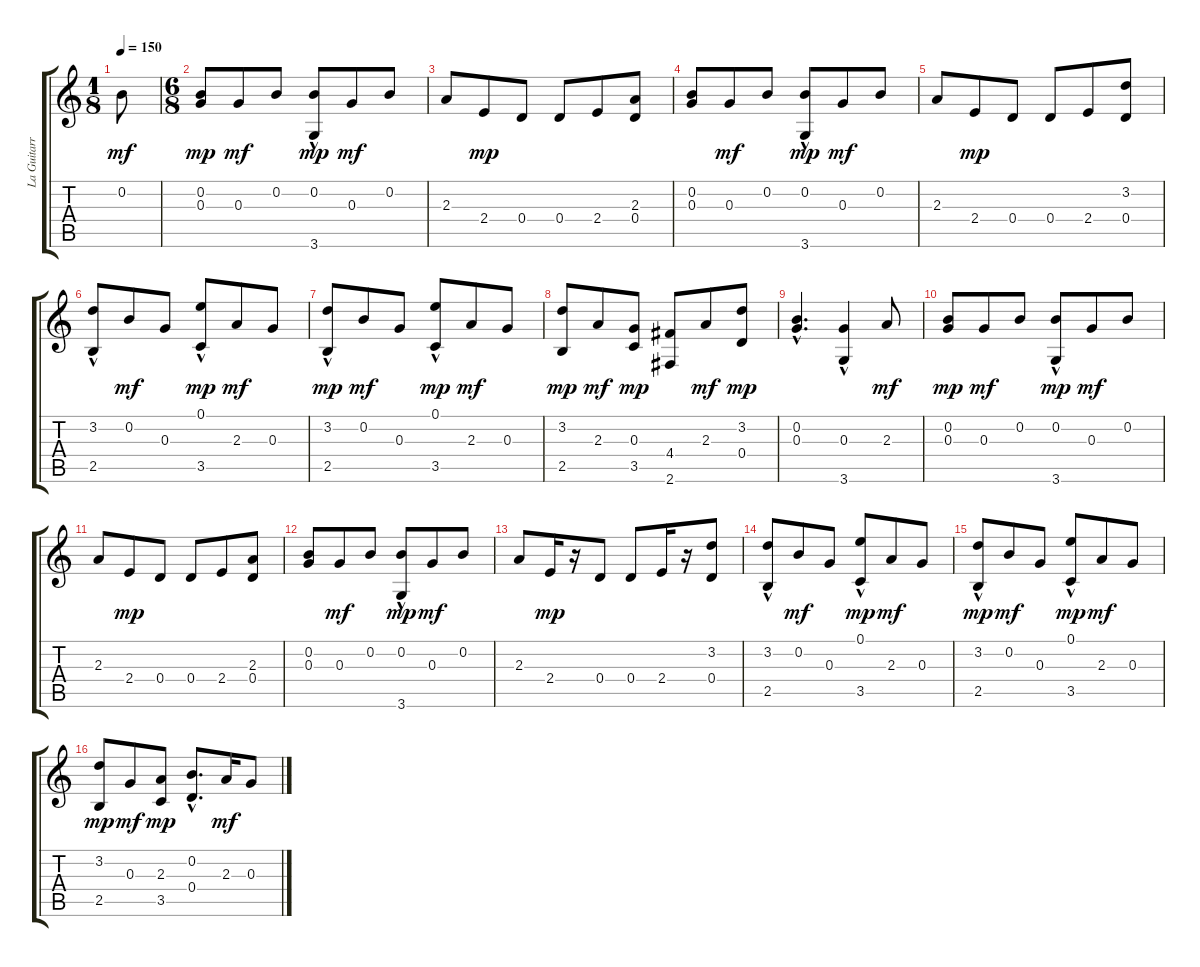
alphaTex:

\track ("La Guitarre by Louis C. Daquin" "La Guitarr") {instrument acousticguitarnylon}
\staff {score tabs}
\tuning (E4 B3 G3 D3 A2 E2) {hide}
\ts (1 8)
\tempo 150
\clef g2
\ks c
0.2.8{dy mf instrument acousticguitarnylon} |
\ts (6 8)
(0.2 0.3).8{dy mp} 0.3.8{dy mf} 0.2.8 (0.2 3.6{hac}).8{dy mp} 0.3.8{dy mf} 0.2.8 |
2.3.8 2.4.8{dy mp} 0.4.8 0.4.8 2.4.8 (2.3 0.4).8 |
(0.2 0.3).8 0.3.8{dy mf} 0.2.8 (0.2 3.6{hac}).8{dy mp} 0.3.8{dy mf} 0.2.8 |
2.3.8 2.4.8{dy mp} 0.4.8 0.4.8 2.4.8 (3.2 0.4).8 |
(3.2 2.5{hac}).8 0.2.8{dy mf} 0.3.8 (0.1 3.5{hac}).8{dy mp} 2.3.8{dy mf} 0.3.8 |
(3.2 2.5{hac}).8{dy mp} 0.2.8{dy mf} 0.3.8 (0.1 3.5{hac}).8{dy mp} 2.3.8{dy mf} 0.3.8 |
(3.2 2.5).8{dy mp} 2.3.8{dy mf} (0.3 3.5).8{dy mp} (4.4 2.6).8 2.3.8{dy mf} (3.2 0.4).8{dy mp} |
(0.2{hac} 0.3{hac}).4{d} (0.3 3.6{hac}).4 2.3.8{dy mf} |
(0.2 0.3).8{dy mp} 0.3.8{dy mf} 0.2.8 (0.2 3.6{hac}).8{dy mp} 0.3.8{dy mf} 0.2.8 |
2.3.8 2.4.8{dy mp} 0.4.8 0.4.8 2.4.8 (2.3 0.4).8 |
(0.2 0.3).8 0.3.8{dy mf} 0.2.8 (0.2 3.6{hac}).8{dy mp} 0.3.8{dy mf} 0.2.8 |
2.3.8 2.4.16{dy mp} r.16 0.4.8 0.4.8 2.4.16 r.16 (3.2 0.4).8 |
(3.2 2.5{hac}).8 0.2.8{dy mf} 0.3.8 (0.1 3.5{hac}).8{dy mp} 2.3.8{dy mf} 0.3.8 |
(3.2 2.5{hac}).8{dy mp} 0.2.8{dy mf} 0.3.8 (0.1 3.5{hac}).8{dy mp} 2.3.8{dy mf} 0.3.8 |
(3.2 2.5).8{dy mp} 0.3.8{dy mf} (2.3 3.5).8{dy mp} (0.2{hac} 0.4).8{d} 2.3.16{dy mf} 0.3.8
